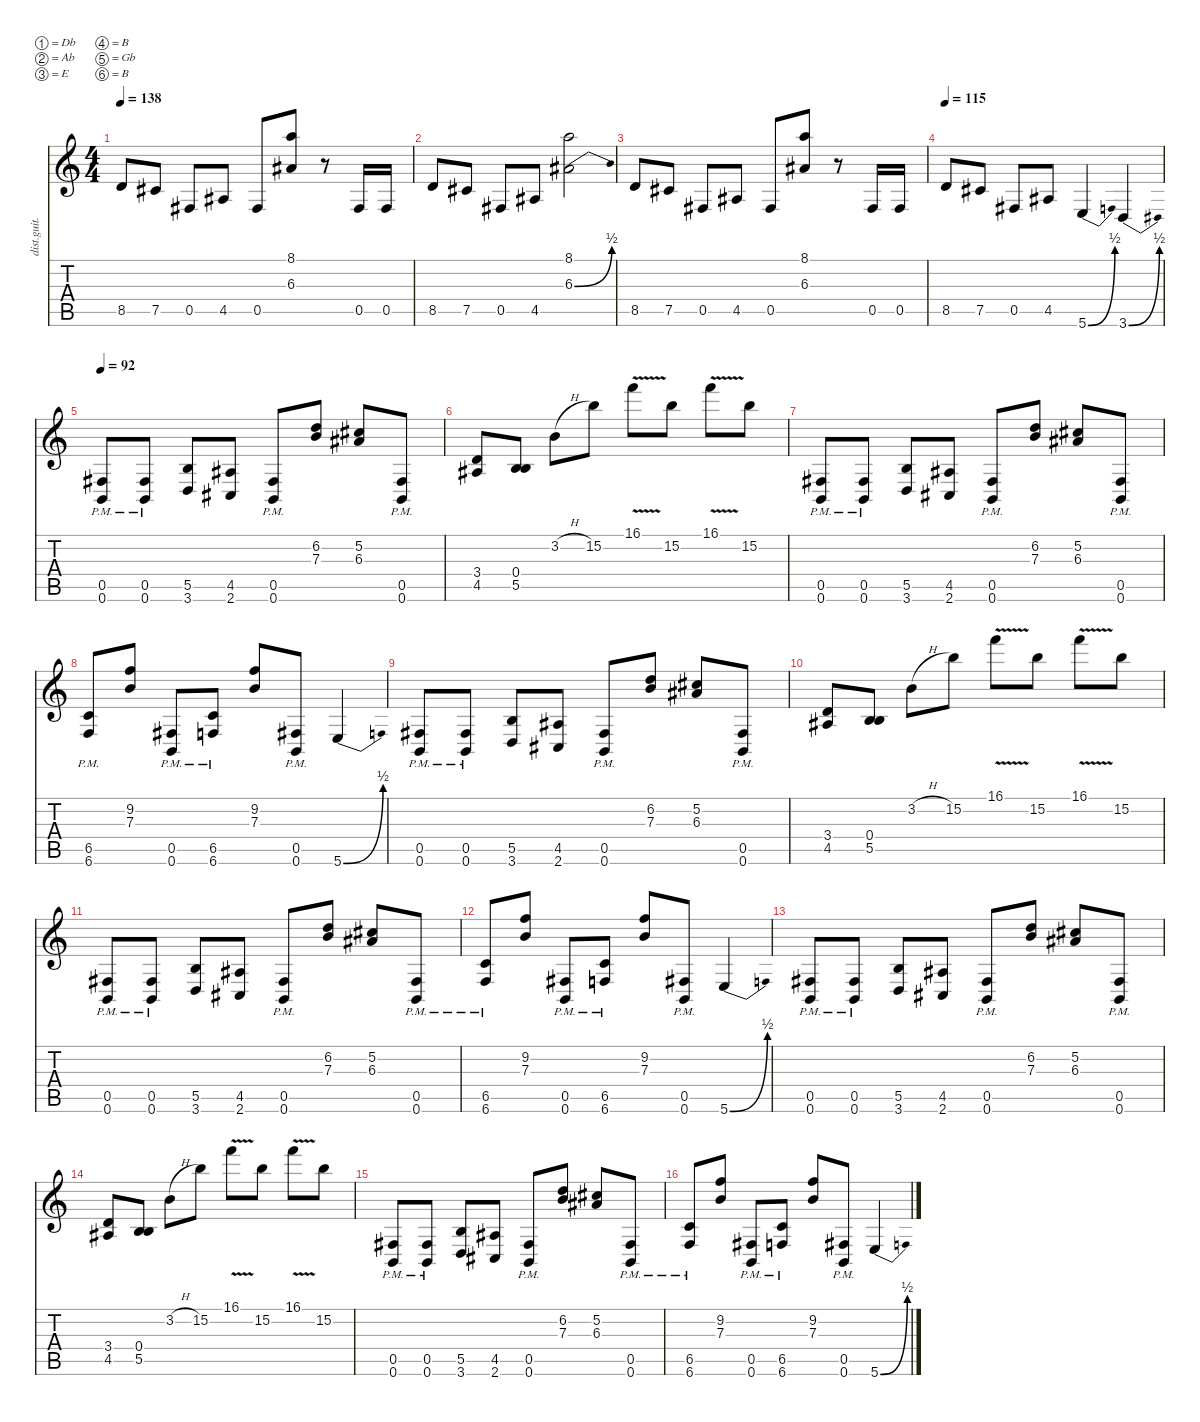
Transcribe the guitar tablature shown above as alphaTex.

\defaultSystemsLayout 4
\hideDynamics
\bracketExtendMode nobrackets
\otherSystemsTrackNameOrientation horizontal
\track ("Distortion Guitar" "dist.guit.") {instrument distortionguitar}
\staff {score tabs}
\tuning (Db4 Ab3 E3 B2 Gb2 B1)
\ts (4 4)
\tempo 138
\clef g2
\ks c
8.5.8{dy mf beam Up} 7.5{acc #}.8{beam Up} 0.5{acc #}.8{beam Up} 4.5{acc #}.8{beam Up} 0.5{acc #}.8{beam Up} (6.3{acc #} 8.1).8{beam Up} r.8{beam Up} 0.5{acc #}.16{beam Up} 0.5{acc #}.16{beam Up} |
8.5.8{beam Up} 7.5{acc #}.8{beam Up} 0.5{acc #}.8{beam Up} 4.5{acc #}.8{beam Up} (8.1 6.3{be (bend 0 0 60 2) acc #}).2{beam Down} |
8.5.8{beam Up} 7.5{acc #}.8{beam Up} 0.5{acc #}.8{beam Up} 4.5{acc #}.8{beam Up} 0.5{acc #}.8{beam Up} (6.3{acc #} 8.1).8{beam Up} r.8{beam Up} 0.5{acc #}.16{beam Up} 0.5{acc #}.16{beam Up} |
\tempo 115
8.5.8{beam Up} 7.5{acc #}.8{beam Up} 0.5{acc #}.8{beam Up} 4.5{acc #}.8{beam Up} 5.6{be (bend 0 0 60 2)}.4{beam Up} 3.6{be (bend 0 0 60 2)}.4{beam Up} |
\tempo 92
(0.5{pm acc #} 0.6{pm}).8{beam Up} (0.6{pm} 0.5{pm acc #}).8{beam Up} (5.5 3.6).8{beam Up} (2.6{acc #} 4.5{acc #}).8{beam Up} (0.6{pm} 0.5{pm acc #}).8{beam Up} (6.2 7.3).8{beam Up} (6.3{acc #} 5.2{acc #}).8{beam Up} (0.5{pm acc #} 0.6{pm}).8{beam Up} |
(3.4 4.5{acc #}).8{beam Up} (5.5 0.4).8{beam Up} 3.2{h}.8{beam Down} 15.2.8{beam Down} 16.1{v}.8{beam Down} 15.2.8{beam Down} 16.1{v}.8{beam Down} 15.2.8{beam Down} |
(0.5{pm acc #} 0.6{pm}).8{beam Up} (0.6{pm} 0.5{pm acc #}).8{beam Up} (5.5 3.6).8{beam Up} (2.6{acc #} 4.5{acc #}).8{beam Up} (0.6{pm} 0.5{pm acc #}).8{beam Up} (6.2 7.3).8{beam Up} (6.3{acc #} 5.2{acc #}).8{beam Up} (0.5{pm acc #} 0.6{pm}).8{beam Up} |
(6.6{pm} 6.5{pm}).8{beam Up} (9.2 7.3).8{beam Up} (0.6{pm} 0.5{pm acc #}).8{beam Up} (6.6{pm} 6.5{pm}).8{beam Up} (9.2 7.3).8{beam Up} (0.6{pm} 0.5{pm acc #}).8{beam Up} 5.6{be (bend 0 0 60 2)}.4{beam Up} |
(0.5{pm acc #} 0.6{pm}).8{beam Up} (0.6{pm} 0.5{pm acc #}).8{beam Up} (5.5 3.6).8{beam Up} (2.6{acc #} 4.5{acc #}).8{beam Up} (0.6{pm} 0.5{pm acc #}).8{beam Up} (6.2 7.3).8{beam Up} (6.3{acc #} 5.2{acc #}).8{beam Up} (0.5{pm acc #} 0.6{pm}).8{beam Up} |
(3.4 4.5{acc #}).8{beam Up} (5.5 0.4).8{beam Up} 3.2{h}.8{beam Down} 15.2.8{beam Down} 16.1{v}.8{beam Down} 15.2.8{beam Down} 16.1{v}.8{beam Down} 15.2.8{beam Down} |
(0.5{pm acc #} 0.6{pm}).8{beam Up} (0.6{pm} 0.5{pm acc #}).8{beam Up} (5.5 3.6).8{beam Up} (2.6{acc #} 4.5{acc #}).8{beam Up} (0.6{pm} 0.5{pm acc #}).8{beam Up} (6.2 7.3).8{beam Up} (6.3{acc #} 5.2{acc #}).8{beam Up} (0.5{pm acc #} 0.6{pm}).8{beam Up} |
(6.6{pm} 6.5{pm}).8{beam Up} (9.2 7.3).8{beam Up} (0.6{pm} 0.5{pm acc #}).8{beam Up} (6.6{pm} 6.5{pm}).8{beam Up} (9.2 7.3).8{beam Up} (0.6{pm} 0.5{pm acc #}).8{beam Up} 5.6{be (bend 0 0 60 2)}.4{beam Up} |
(0.5{pm acc #} 0.6{pm}).8{beam Up} (0.6{pm} 0.5{pm acc #}).8{beam Up} (5.5 3.6).8{beam Up} (2.6{acc #} 4.5{acc #}).8{beam Up} (0.6{pm} 0.5{pm acc #}).8{beam Up} (6.2 7.3).8{beam Up} (6.3{acc #} 5.2{acc #}).8{beam Up} (0.5{pm acc #} 0.6{pm}).8{beam Up} |
(3.4 4.5{acc #}).8{beam Up} (5.5 0.4).8{beam Up} 3.2{h}.8{beam Down} 15.2.8{beam Down} 16.1{v}.8{beam Down} 15.2.8{beam Down} 16.1{v}.8{beam Down} 15.2.8{beam Down} |
(0.5{pm acc #} 0.6{pm}).8{beam Up} (0.6{pm} 0.5{pm acc #}).8{beam Up} (5.5 3.6).8{beam Up} (2.6{acc #} 4.5{acc #}).8{beam Up} (0.6{pm} 0.5{pm acc #}).8{beam Up} (6.2 7.3).8{beam Up} (6.3{acc #} 5.2{acc #}).8{beam Up} (0.5{pm acc #} 0.6{pm}).8{beam Up} |
(6.6{pm} 6.5{pm}).8{beam Up} (9.2 7.3).8{beam Up} (0.6{pm} 0.5{pm acc #}).8{beam Up} (6.6{pm} 6.5{pm}).8{beam Up} (9.2 7.3).8{beam Up} (0.6{pm} 0.5{pm acc #}).8{beam Up} 5.6{be (bend 0 0 60 2)}.4{beam Up}
